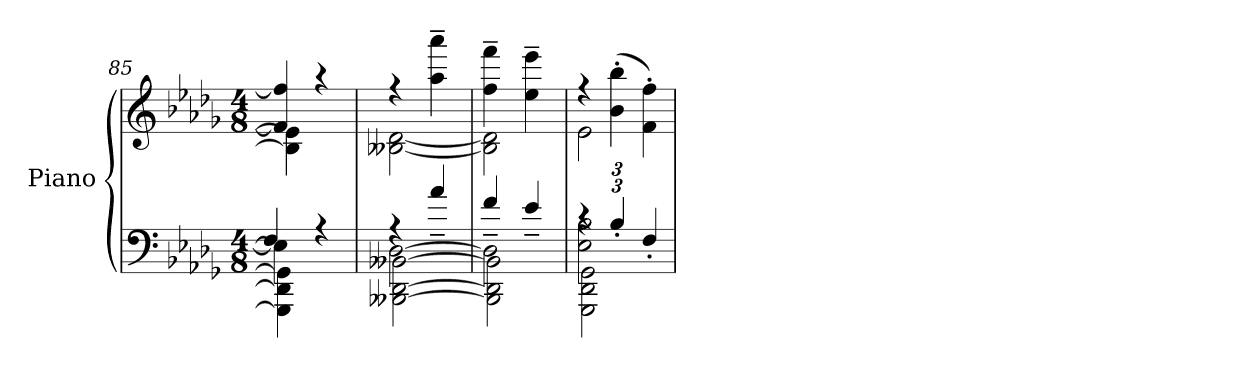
**kern	**kern
*part1	*part1
*staff2	*staff1
*I"Piano	*
*I'Pno.	*
*clefF4	*clefG2
*k[b-e-a-d-g-]	*k[b-e-a-d-g-]
*D-:	*D-:
*M4/8	*M4/8
=85	=85
*^	*^
*	*^	*	*
4E-\]	4F/]	4GGG-\] 4DD-\] 4GG-\]	4f/] 4ff/]	4B-\] 4e-\]
4ryy	4ryy	4rA	4raa	4ryy
=86	=86	=86	=86	=86
[<2D-\	4rA	[2BBB--X\ [2DD-\ [2BB--X\	4rff	[<2B--X\ [<2d-\
.	4a-~>/	.	4aa-\~< 4aaa-\~<	.
=87	=87	=87	=87	=87
2D-\]	4f~>/	2BBB--\] 2DD-\] 2BB--\]	4ff\~< 4fff\~<	2B--\] 2d-\]
.	4e-~>/	.	4ee-\~< 4eee-\~<	.
=88	=88	=88	=88	=88
*	*Xbrackettup	*	*Xbrackettup	*
2E-\ 2B-\	6rc	2GGG-\ 2DD-\ 2GG-\	6rff	2e-\
.	6B-'>/	.	(>6b-\'< 6bb-\'<	.
.	6F'>/	.	6f\'< 6ff\'<)	.
*v	*v	*v	*	*
*	*v	*v
=	=
*-	*-
